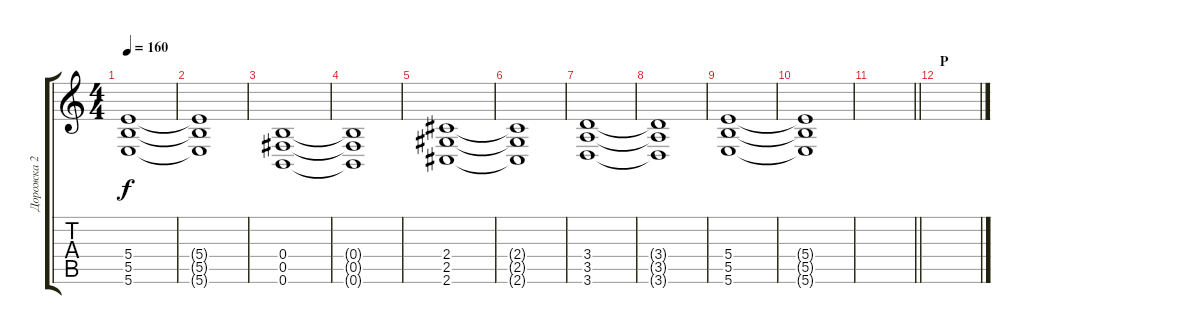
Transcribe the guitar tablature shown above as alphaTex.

\track ("Дорожка 2" "Дорожка 2") {instrument overdrivenguitar}
\staff {score tabs}
\tuning (Db4 Ab3 E3 B2 Gb2 B1) {hide}
\ts (4 4)
\tempo 160
\clef g2
\ks c
(5.4 5.5 5.6).1{dy f} |
(5.4{t} 5.5{t} 5.6{t}).1 |
(0.4 0.5 0.6).1 |
(0.4{t} 0.5{t} 0.6{t}).1 |
(2.4 2.5 2.6).1 |
(2.4{t} 2.5{t} 2.6{t}).1 |
(3.4 3.5 3.6).1 |
(3.4{t} 3.5{t} 3.6{t}).1 |
(5.4 5.5 5.6).1 |
(5.4{t} 5.5{t} 5.6{t}).1 |
\barLineRight lightlight
|
\section ("" "P")
